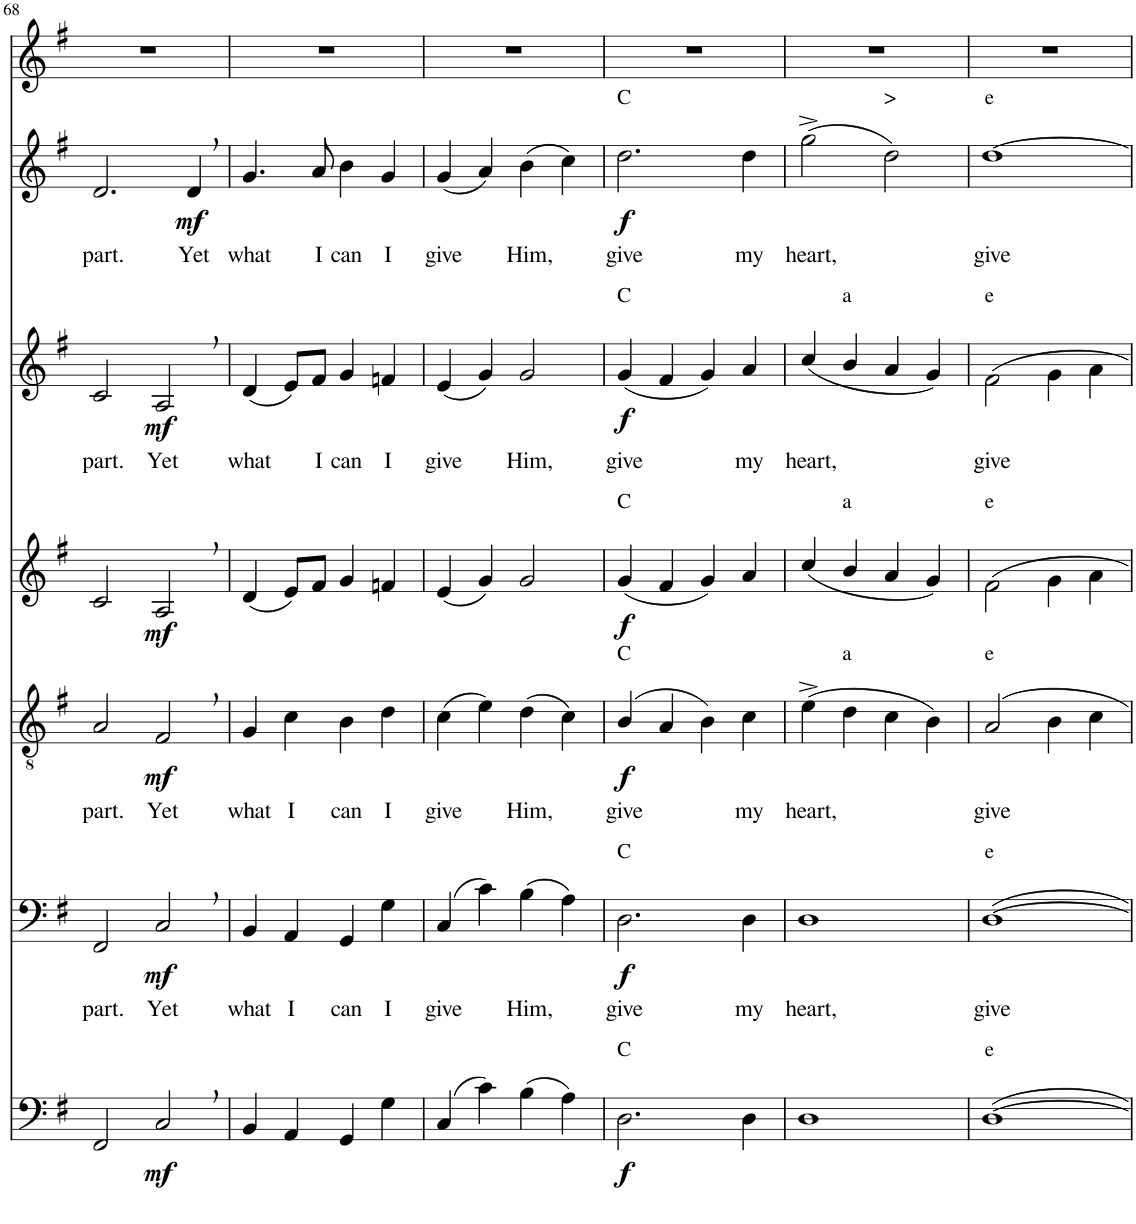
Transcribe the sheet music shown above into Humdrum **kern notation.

**kern	**dynam	**kern	**text	**dynam	**kern	**text	**dynam	**kern	**dynam	**kern	**text	**dynam	**kern	**text	**dynam	**kern
*part7	*part7	*part6	*part6	*part6	*part5	*part5	*part5	*part4	*part4	*part3	*part3	*part3	*part2	*part2	*part2	*part1
*staff7	*staff7	*staff6	*staff6	*staff6	*staff5	*staff5	*staff5	*staff4	*staff4	*staff3	*staff3	*staff3	*staff2	*staff2	*staff2	*staff1
*I"Bassi II	*	*I"Bassi I	*	*	*I"Tenori	*	*	*I"Contralti II	*	*I"Contralti I	*	*	*I"Soprani	*	*	*I"Solista
!!LO:PB:g=z
*clefF4	*	*clefF4	*	*	*clefGv2	*	*	*clefG2	*	*clefG2	*	*	*clefG2	*	*	*clefG2
*k[f#]	*	*k[f#]	*	*	*k[f#]	*	*	*k[f#]	*	*k[f#]	*	*	*k[f#]	*	*	*k[f#]
*G:	*	*G:	*	*	*G:	*	*	*G:	*	*G:	*	*	*G:	*	*	*G:
*M4/4	*	*M4/4	*	*	*M4/4	*	*	*M4/4	*	*M4/4	*	*	*M4/4	*	*	*M4/4
=68	=68	=68	=68	=68	=68	=68	=68	=68	=68	=68	=68	=68	=68	=68	=68	=68
!	!	!	!LO:LY:b	!	!	!LO:LY:b	!	!	!	!	!LO:LY:b	!	!	!LO:LY:b	!	!
2FF#/	.	2FF#/	part.	.	2A/	part.	.	2c/	.	2c/	part.	.	2.d/	part.	.	1r
!	!LO:DY:b	!	!LO:LY:b	!LO:DY:b	!	!LO:LY:b	!LO:DY:b	!	!LO:DY:b	!	!LO:LY:b	!LO:DY:b	!	!	!	!
2C,/	mf	2C,/	Yet	mf	2F#,/	Yet	mf	2A,/	mf	2A,/	Yet	mf	.	.	.	.
!	!	!	!	!	!	!	!	!	!	!	!	!	!	!LO:LY:b	!LO:DY:b	!
.	.	.	.	.	.	.	.	.	.	.	.	.	4d,/	Yet	mf	.
=69	=69	=69	=69	=69	=69	=69	=69	=69	=69	=69	=69	=69	=69	=69	=69	=69
!	!	!	!LO:LY:b	!	!	!LO:LY:b	!	!	!	!	!LO:LY:b	!	!	!LO:LY:b	!	!
4BB/	.	4BB/	what	.	4G/	what	.	(4d/	.	(4d/	what	.	4.g/	what	.	1r
!	!	!	!LO:LY:b	!	!	!LO:LY:b	!	!	!	!	!	!	!	!	!	!
4AA/	.	4AA/	I	.	4c\	I	.	8e/L)	.	8e/L)	.	.	.	.	.	.
!	!	!	!	!	!	!	!	!	!	!	!LO:LY:b	!	!	!LO:LY:b	!	!
.	.	.	.	.	.	.	.	8f#/J	.	8f#/J	I	.	8a/	I	.	.
!	!	!	!LO:LY:b	!	!	!LO:LY:b	!	!	!	!	!LO:LY:b	!	!	!LO:LY:b	!	!
4GG/	.	4GG/	can	.	4B\	can	.	4g/	.	4g/	can	.	4b\	can	.	.
!	!	!	!LO:LY:b	!	!	!LO:LY:b	!	!	!	!	!LO:LY:b	!	!	!LO:LY:b	!	!
4G\	.	4G\	I	.	4d\	I	.	4fn/	.	4fn/	I	.	4g/	I	.	.
=70	=70	=70	=70	=70	=70	=70	=70	=70	=70	=70	=70	=70	=70	=70	=70	=70
!	!	!	!LO:LY:b	!	!	!LO:LY:b	!	!	!	!	!LO:LY:b	!	!	!LO:LY:b	!	!
(4C/	.	(4C/	give	.	(4c\	give	.	(4e/	.	(4e/	give	.	(4g/	give	.	1r
4c\)	.	4c\)	.	.	4e\)	.	.	4g/)	.	4g/)	.	.	4a/)	.	.	.
!	!	!	!LO:LY:b	!	!	!LO:LY:b	!	!	!	!	!LO:LY:b	!	!	!LO:LY:b	!	!
(4B\	.	(4B\	Him,	.	(4d\	Him,	.	2g/	.	2g/	Him,	.	(4b\	Him,	.	.
4A\)	.	4A\)	.	.	4c\)	.	.	.	.	.	.	.	4cc\)	.	.	.
=71	=71	=71	=71	=71	=71	=71	=71	=71	=71	=71	=71	=71	=71	=71	=71	=71
!	!	!	!	!	!	!	!	!	!	!	!	!	!LO:TX:a:t=C	!	!	!
!	!	!	!	!	!	!	!	!	!	!LO:TX:a:t=C	!	!	!	!	!	!
!	!	!	!	!	!	!	!	!LO:TX:a:t=C	!	!	!	!	!	!	!	!
!	!	!	!	!	!LO:TX:a:t=C	!	!	!	!	!	!	!	!	!	!	!
!	!	!LO:TX:a:t=C	!	!	!	!	!	!	!	!	!	!	!	!	!	!
!LO:TX:a:t=C	!	!	!	!	!	!	!	!	!	!	!	!	!	!	!	!
!	!LO:DY:b	!	!LO:LY:b	!LO:DY:b	!	!LO:LY:b	!LO:DY:b	!	!LO:DY:b	!	!LO:LY:b	!LO:DY:b	!	!LO:LY:b	!LO:DY:b	!
2.D\	f	2.D\	give	f	(4B/	give	f	(4g/	f	(4g/	give	f	2.dd\	give	f	1r
.	.	.	.	.	4A/	.	.	4f#/	.	4f#/	.	.	.	.	.	.
.	.	.	.	.	4B\)	.	.	4g/)	.	4g/)	.	.	.	.	.	.
!	!	!	!LO:LY:b	!	!	!LO:LY:b	!	!	!	!	!LO:LY:b	!	!	!LO:LY:b	!	!
4D\	.	4D\	my	.	4c\	my	.	4a/	.	4a/	my	.	4dd\	my	.	.
=72	=72	=72	=72	=72	=72	=72	=72	=72	=72	=72	=72	=72	=72	=72	=72	=72
!	!	!	!LO:LY:b	!	!	!LO:LY:b	!	!	!	!	!LO:LY:b	!	!	!LO:LY:b	!	!
1D	.	1D	heart,	.	(4e^\	heart,	.	(4cc/	.	(4cc/	heart,	.	(2gg^\	heart,	.	1r
!	!	!	!	!	!	!	!	!	!	!LO:TX:a:t=a	!	!	!	!	!	!
!	!	!	!	!	!	!	!	!LO:TX:a:t=a	!	!	!	!	!	!	!	!
!	!	!	!	!	!LO:TX:a:t=a	!	!	!	!	!	!	!	!	!	!	!
.	.	.	.	.	4d\	.	.	4b/	.	4b/	.	.	.	.	.	.
!	!	!	!	!	!	!	!	!	!	!	!	!	!LO:TX:a:t=>	!	!	!
.	.	.	.	.	4c\	.	.	4a/	.	4a/	.	.	2dd\)	.	.	.
.	.	.	.	.	4B\)	.	.	4g/)	.	4g/)	.	.	.	.	.	.
=73	=73	=73	=73	=73	=73	=73	=73	=73	=73	=73	=73	=73	=73	=73	=73	=73
!	!	!	!	!	!	!	!	!	!	!	!	!	!LO:TX:a:t=e	!	!	!
!	!	!	!	!	!	!	!	!	!	!LO:TX:a:t=e	!	!	!	!	!	!
!	!	!	!	!	!	!	!	!LO:TX:a:t=e	!	!	!	!	!	!	!	!
!	!	!	!	!	!LO:TX:a:t=e	!	!	!	!	!	!	!	!	!	!	!
!	!	!LO:TX:a:t=e	!	!	!	!	!	!	!	!	!	!	!	!	!	!
!LO:TX:a:t=e	!	!	!	!	!	!	!	!	!	!	!	!	!	!	!	!
!	!	!	!LO:LY:b	!	!	!LO:LY:b	!	!	!	!	!LO:LY:b	!	!	!LO:LY:b	!	!
[1D	.	[1D	give	.	2A/	give	.	2f#\	.	2f#\	give	.	[1dd	give	.	1r
.	.	.	.	.	4B\	.	.	4g\	.	4g\	.	.	.	.	.	.
.	.	.	.	.	4c\	.	.	4a\	.	4a\	.	.	.	.	.	.
=	=	=	=	=	=	=	=	=	=	=	=	=	=	=	=	=
*-	*-	*-	*-	*-	*-	*-	*-	*-	*-	*-	*-	*-	*-	*-	*-	*-
